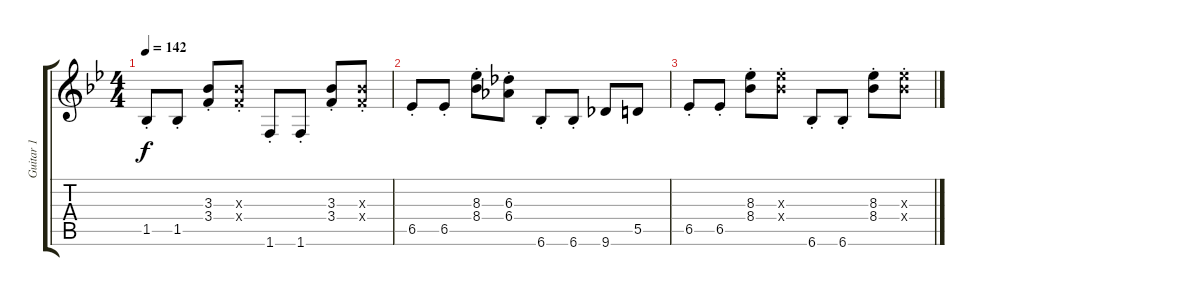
\track ("Guitar 1" "Guitar 1") {instrument overdrivenguitar}
\staff {score tabs}
\tuning (E4 B3 G3 D3 A2 E2) {hide}
\ts (4 4)
\tempo 142
\clef g2
\ks bb
1.5{st}.8{dy f} 1.5{st}.8 (3.3{st} 3.4{st}).8 (3.3{st x} 3.4{st x}).8 1.6{st}.8 1.6{st}.8 (3.3{st} 3.4{st}).8 (3.3{st x} 3.4{st x}).8 |
6.5{st}.8 6.5{st}.8 (8.3{st} 8.4{st}).8 (6.3{st} 6.4{st}).8 6.6{st}.8 6.6{st}.8 9.6.8 5.5.8 |
6.5{st}.8 6.5{st}.8 (8.3{st} 8.4{st}).8 (8.3{st x} 8.4{st x}).8 6.6{st}.8 6.6{st}.8 (8.3{st} 8.4{st}).8 (8.3{st x} 8.4{st x}).8
